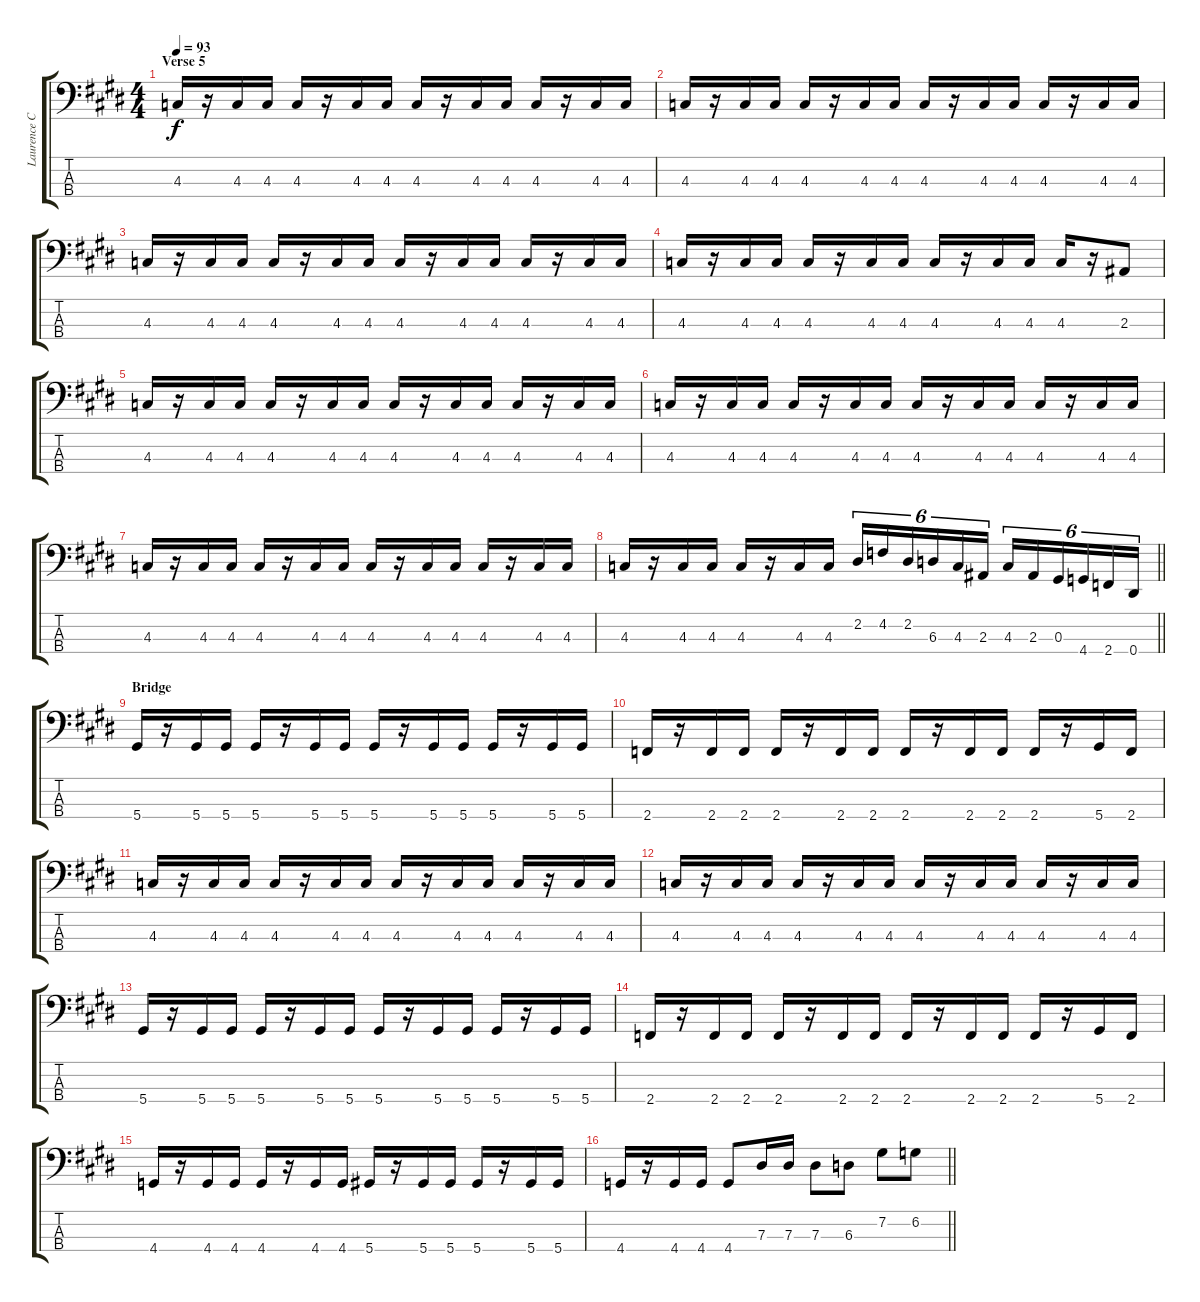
\track ("Laurence Cottle" "Laurence C") {instrument electricbassfinger}
\staff {score tabs}
\tuning (Gb2 Db2 Ab1 Eb1) {hide}
\ts (4 4)
\section ("" "Verse 5")
\tempo 93
\clef f4
\ks c#minor
4.3.16{dy f} r.16 4.3.16 4.3.16 4.3.16 r.16 4.3.16 4.3.16 4.3.16 r.16 4.3.16 4.3.16 4.3.16 r.16 4.3.16 4.3.16 |
4.3.16 r.16 4.3.16 4.3.16 4.3.16 r.16 4.3.16 4.3.16 4.3.16 r.16 4.3.16 4.3.16 4.3.16 r.16 4.3.16 4.3.16 |
4.3.16 r.16 4.3.16 4.3.16 4.3.16 r.16 4.3.16 4.3.16 4.3.16 r.16 4.3.16 4.3.16 4.3.16 r.16 4.3.16 4.3.16 |
4.3.16 r.16 4.3.16 4.3.16 4.3.16 r.16 4.3.16 4.3.16 4.3.16 r.16 4.3.16 4.3.16 4.3.16 r.16 2.3.8 |
4.3.16 r.16 4.3.16 4.3.16 4.3.16 r.16 4.3.16 4.3.16 4.3.16 r.16 4.3.16 4.3.16 4.3.16 r.16 4.3.16 4.3.16 |
4.3.16 r.16 4.3.16 4.3.16 4.3.16 r.16 4.3.16 4.3.16 4.3.16 r.16 4.3.16 4.3.16 4.3.16 r.16 4.3.16 4.3.16 |
4.3.16 r.16 4.3.16 4.3.16 4.3.16 r.16 4.3.16 4.3.16 4.3.16 r.16 4.3.16 4.3.16 4.3.16 r.16 4.3.16 4.3.16 |
\barLineRight lightlight
4.3.16 r.16 4.3.16 4.3.16 4.3.16 r.16 4.3.16 4.3.16 2.2.16{tu (6 4)} 4.2.16{tu (6 4)} 2.2.16{tu (6 4)} 6.3.16{tu (6 4)} 4.3.16{tu (6 4)} 2.3.16{tu (6 4)} 4.3.16{tu (6 4)} 2.3.16{tu (6 4)} 0.3.16{tu (6 4)} 4.4.16{tu (6 4)} 2.4.16{tu (6 4)} 0.4.16{tu (6 4)} |
\section ("" "Bridge")
5.4.16 r.16 5.4.16 5.4.16 5.4.16 r.16 5.4.16 5.4.16 5.4.16 r.16 5.4.16 5.4.16 5.4.16 r.16 5.4.16 5.4.16 |
2.4.16 r.16 2.4.16 2.4.16 2.4.16 r.16 2.4.16 2.4.16 2.4.16 r.16 2.4.16 2.4.16 2.4.16 r.16 5.4.16 2.4.16 |
4.3.16 r.16 4.3.16 4.3.16 4.3.16 r.16 4.3.16 4.3.16 4.3.16 r.16 4.3.16 4.3.16 4.3.16 r.16 4.3.16 4.3.16 |
4.3.16 r.16 4.3.16 4.3.16 4.3.16 r.16 4.3.16 4.3.16 4.3.16 r.16 4.3.16 4.3.16 4.3.16 r.16 4.3.16 4.3.16 |
5.4.16 r.16 5.4.16 5.4.16 5.4.16 r.16 5.4.16 5.4.16 5.4.16 r.16 5.4.16 5.4.16 5.4.16 r.16 5.4.16 5.4.16 |
2.4.16 r.16 2.4.16 2.4.16 2.4.16 r.16 2.4.16 2.4.16 2.4.16 r.16 2.4.16 2.4.16 2.4.16 r.16 5.4.16 2.4.16 |
4.4.16 r.16 4.4.16 4.4.16 4.4.16 r.16 4.4.16 4.4.16 5.4.16 r.16 5.4.16 5.4.16 5.4.16 r.16 5.4.16 5.4.16 |
\barLineRight lightlight
4.4.16 r.16 4.4.16 4.4.16 4.4.8 7.3.16 7.3.16 7.3.8 6.3.8 7.2.8 6.2.8
